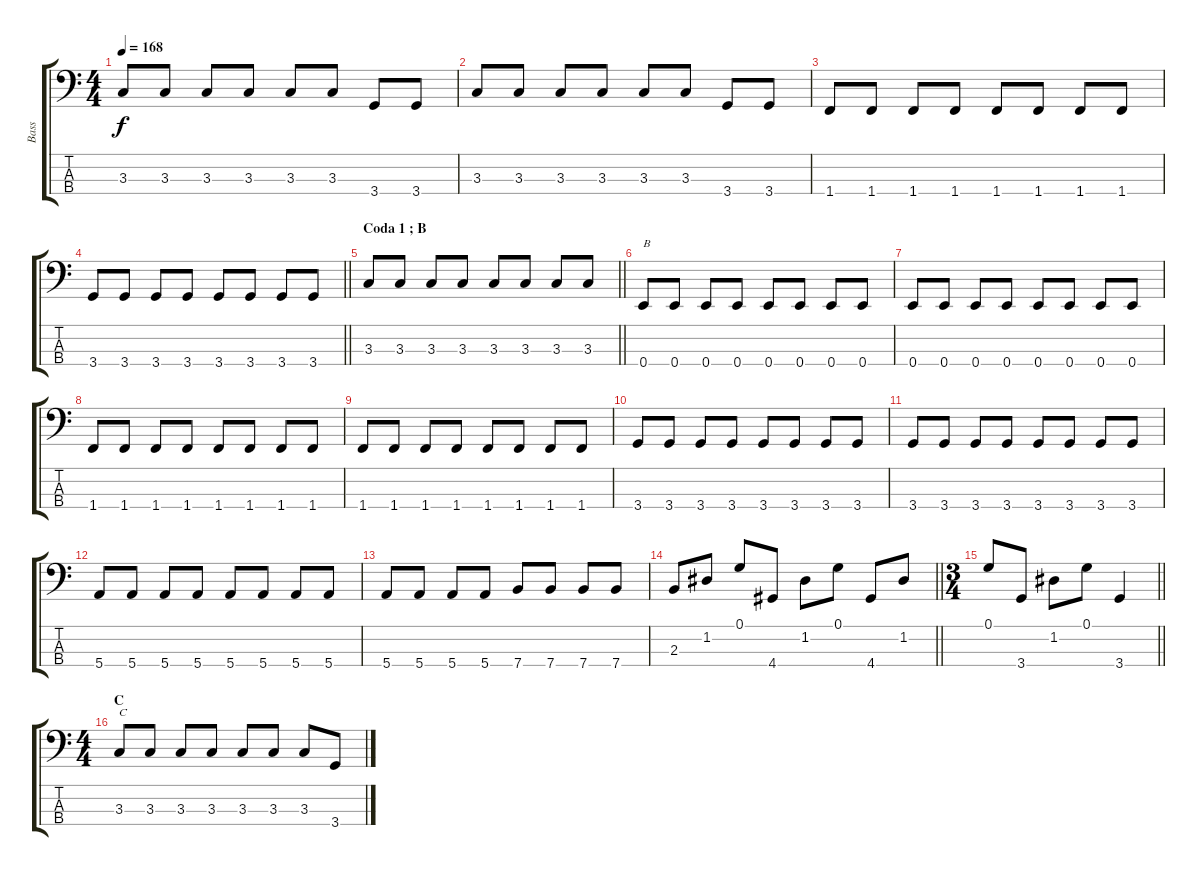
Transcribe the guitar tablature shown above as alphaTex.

\track ("Bass" "Bass") {instrument electricbasspick}
\staff {score tabs}
\tuning (G2 D2 A1 E1) {hide}
\ts (4 4)
\tempo 168
\clef f4
\ks c
3.3.8{dy f} 3.3.8 3.3.8 3.3.8 3.3.8 3.3.8 3.4.8 3.4.8 |
3.3.8 3.3.8 3.3.8 3.3.8 3.3.8 3.3.8 3.4.8 3.4.8 |
1.4.8 1.4.8 1.4.8 1.4.8 1.4.8 1.4.8 1.4.8 1.4.8 |
\barLineRight lightlight
3.4.8 3.4.8 3.4.8 3.4.8 3.4.8 3.4.8 3.4.8 3.4.8 |
\section ("" "Coda 1 ; B")
\barLineRight lightlight
3.3.8 3.3.8 3.3.8 3.3.8 3.3.8 3.3.8 3.3.8 3.3.8 |
0.4.8{txt "B"} 0.4.8 0.4.8 0.4.8 0.4.8 0.4.8 0.4.8 0.4.8 |
0.4.8 0.4.8 0.4.8 0.4.8 0.4.8 0.4.8 0.4.8 0.4.8 |
1.4.8 1.4.8 1.4.8 1.4.8 1.4.8 1.4.8 1.4.8 1.4.8 |
1.4.8 1.4.8 1.4.8 1.4.8 1.4.8 1.4.8 1.4.8 1.4.8 |
3.4.8 3.4.8 3.4.8 3.4.8 3.4.8 3.4.8 3.4.8 3.4.8 |
3.4.8 3.4.8 3.4.8 3.4.8 3.4.8 3.4.8 3.4.8 3.4.8 |
5.4.8 5.4.8 5.4.8 5.4.8 5.4.8 5.4.8 5.4.8 5.4.8 |
5.4.8 5.4.8 5.4.8 5.4.8 7.4.8 7.4.8 7.4.8 7.4.8 |
\barLineRight lightlight
2.3.8{instrument synthbass2} 1.2.8 0.1.8 4.4.8 1.2.8 0.1.8 4.4.8 1.2.8 |
\ts (3 4)
\barLineRight lightlight
0.1.8 3.4.8 1.2.8 0.1.8 3.4.4{instrument electricbasspick} |
\ts (4 4)
\section ("" "C")
3.3.8{txt "C"} 3.3.8 3.3.8 3.3.8 3.3.8 3.3.8 3.3.8 3.4.8
